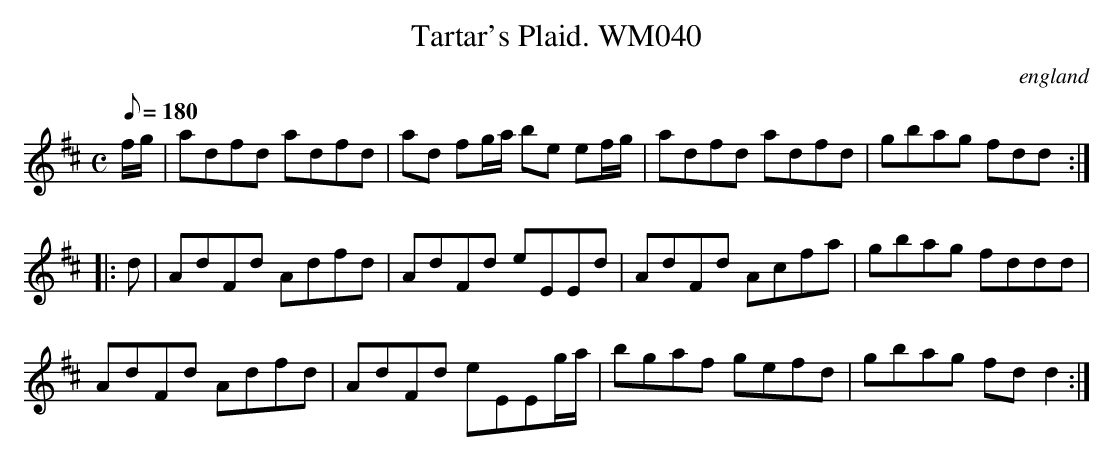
X:1
T:Tartar's Plaid. WM040
O:england
M:C
L:1/8
Q:180
K:D
f/g/|adfd adfd|ad fg/a/ be ef/g/|adfd adfd|gbag fdd:|
|:d|AdFd Adfd|AdFd eEEd|AdFd Acfa|gbag fddd|
AdFd Adfd|AdFd eEEg/a/|bgaf gefd|gbag fdd2:|]
